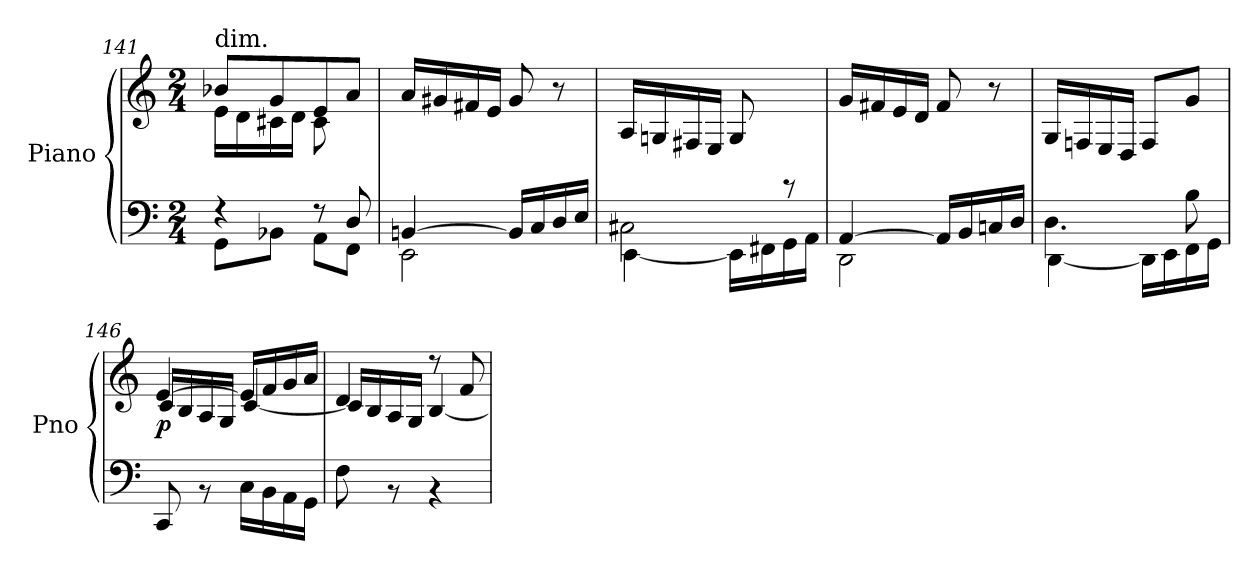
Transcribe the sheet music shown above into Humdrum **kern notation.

**kern	**kern	**dynam
*part1	*part1	*part1
*staff2	*staff1	*staff1/2
*I"Piano	*	*
*I'Pno	*	*
*clefF4	*clefG2	*
*k[]	*k[]	*
*C:	*C:	*
*M2/4	*M2/4	*
=141	=141	=141
*^	*^	*
!	!	!LO:TX:a:t=dim.	!	!
4rF	8GG\L	8b-X/L	16e\LL	.
.	.	.	16d\	.
.	8BB-X\J	8g/	16c#X\	.
.	.	.	16d\JJ	.
8rF	8AA\L	8e/	8c#\	.
8D/	8FF\J	8a/J	8ryy	.
*	*	*v	*v	*
!!LO:LB:g=z
=142	=142	=142	=142
[4BBn/	2EE\	16a/LL	.
.	.	16g#X/	.
.	.	16f#X/	.
.	.	16e/JJ	.
16BB/LL]	.	8g#/	.
16C/	.	.	.
16D/	.	8r	.
16E/JJ	.	.	.
=143	=143	=143	=143
2C#X\	[4EE\	16A/LL	.
.	.	16Gn/	.
.	.	16F#X/	.
.	.	16E/JJ	.
.	16EE\LL]	8G/	.
.	16FF#X\	.	.
.	16GG\	8rEE	.
.	16AA\JJ	.	.
=144	=144	=144	=144
[4AA/	2DD\	16g/LL	.
.	.	16f#X/	.
.	.	16e/	.
.	.	16d/JJ	.
16AA/LL]	.	8f#/	.
16BB/	.	.	.
16Cn/	.	8r	.
16D/JJ	.	.	.
=145	=145	=145	=145
4.D\	[4DD\	16G/LL	.
.	.	16Fn/	.
.	.	16E/	.
.	.	16D/JJ	.
.	16DD\LL]	8F/L	.
.	16EE\	.	.
8B\	16FF\	8g/J	.
.	16GG\JJ	.	.
!!LO:PB:g=z
=146	=146	=146	=146
*	*	*^	*
!	!	!	!	!LO:DY:b
*v	*v	*	*	*
8CC/	[4e/	16c/LL	p
.	.	16B/	.
8rBB	.	16A/	.
.	.	16G/JJ	.
16C\LL	16e/LL]	[4c/	.
16BB\	16f/	.	.
16AA\	16g/	.	.
16GG\JJ	16a/JJ	.	.
=147	=147	=147	=147
8F\	4d/	16c/LL]	.
.	.	16B/	.
8rBB	.	16A/	.
.	.	16G/JJ	.
4rBB	8r	[4B/	.
.	8f/	.	.
*	*v	*v	*
=	=	=
*-	*-	*-
